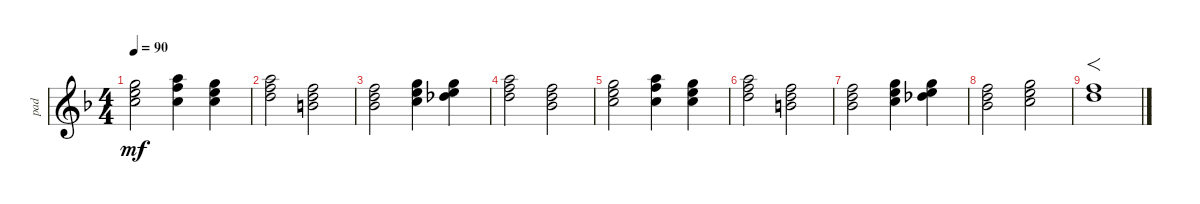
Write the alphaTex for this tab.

\track ("pad" "pad") {instrument electricguitarclean}
\staff {score}
\tuning (E4 B3 G3 D3 A2 E2 B1) {hide}
\ts (4 4)
\tempo 90
\clef g2
\ks f
(3.1 5.2 5.3).2{dy mf} (1.1 1.2 14.3).4 (3.1 1.2 9.3).4 |
(5.1 6.2 7.3).2 (1.1 3.2 4.3).2 |
(1.1 3.2 3.3).2 (0.1 1.2 12.3).4 (3.1 5.2 6.3).4 |
(5.1 6.2 7.3).2 (1.1 3.2 3.3).2 |
(3.1 5.2 5.3).2 (1.1 1.2 14.3).4 (3.1 1.2 9.3).4 |
(5.1 6.2 7.3).2 (1.1 3.2 4.3).2 |
(1.1 3.2 3.3).2 (0.1 1.2 12.3).4 (3.1 5.2 6.3).4 |
(1.1 3.2 3.3).2 (0.1 1.2 12.3).2 |
(1.1 3.2).1{f}
